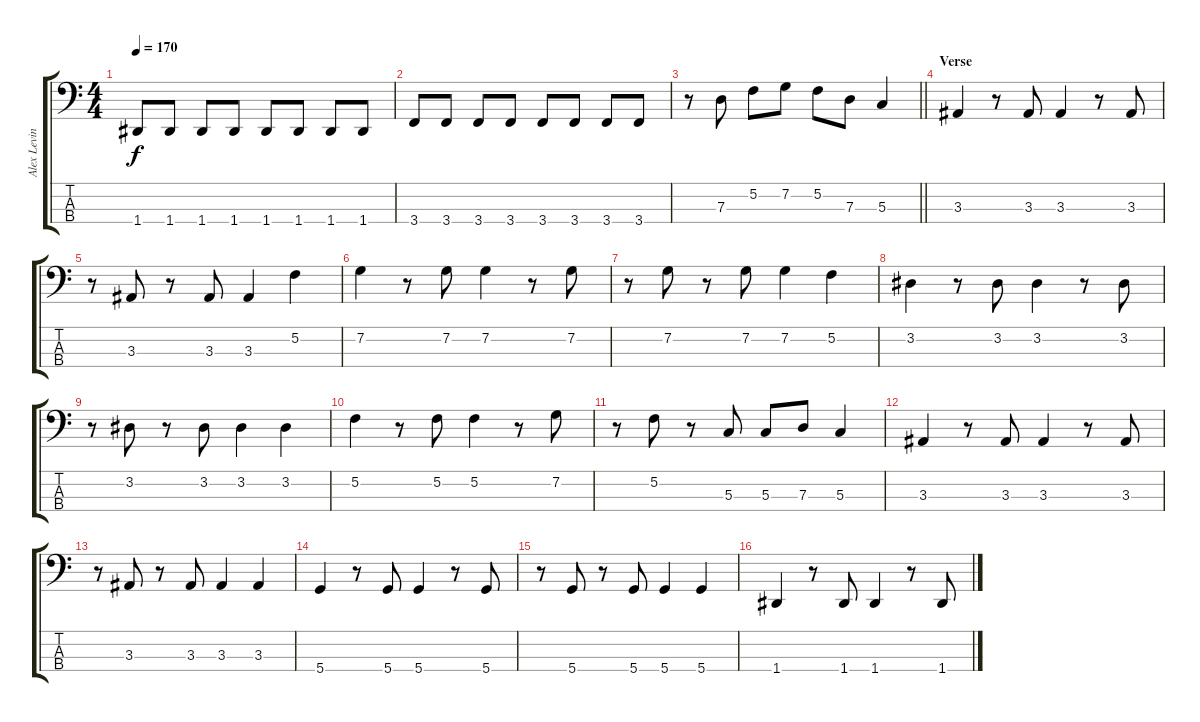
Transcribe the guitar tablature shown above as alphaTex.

\track ("Alex Levine" "Alex Levin") {instrument electricbasspick}
\staff {score tabs}
\tuning (F2 C2 G1 D1) {hide}
\ts (4 4)
\tempo 170
\clef f4
\ks c
1.4.8{dy f} 1.4.8 1.4.8 1.4.8 1.4.8 1.4.8 1.4.8 1.4.8 |
3.4.8 3.4.8 3.4.8 3.4.8 3.4.8 3.4.8 3.4.8 3.4.8 |
\barLineRight lightlight
r.8 7.3.8 5.2.8 7.2.8 5.2.8 7.3.8 5.3.4 |
\section ("" "Verse")
3.3.4 r.8 3.3.8 3.3.4 r.8 3.3.8 |
r.8 3.3.8 r.8 3.3.8 3.3.4 5.2.4 |
7.2.4 r.8 7.2.8 7.2.4 r.8 7.2.8 |
r.8 7.2.8 r.8 7.2.8 7.2.4 5.2.4 |
3.2.4 r.8 3.2.8 3.2.4 r.8 3.2.8 |
r.8 3.2.8 r.8 3.2.8 3.2.4 3.2.4 |
5.2.4 r.8 5.2.8 5.2.4 r.8 7.2.8 |
r.8 5.2.8 r.8 5.3.8 5.3.8 7.3.8 5.3.4 |
3.3.4 r.8 3.3.8 3.3.4 r.8 3.3.8 |
r.8 3.3.8 r.8 3.3.8 3.3.4 3.3.4 |
5.4.4 r.8 5.4.8 5.4.4 r.8 5.4.8 |
r.8 5.4.8 r.8 5.4.8 5.4.4 5.4.4 |
1.4.4 r.8 1.4.8 1.4.4 r.8 1.4.8
